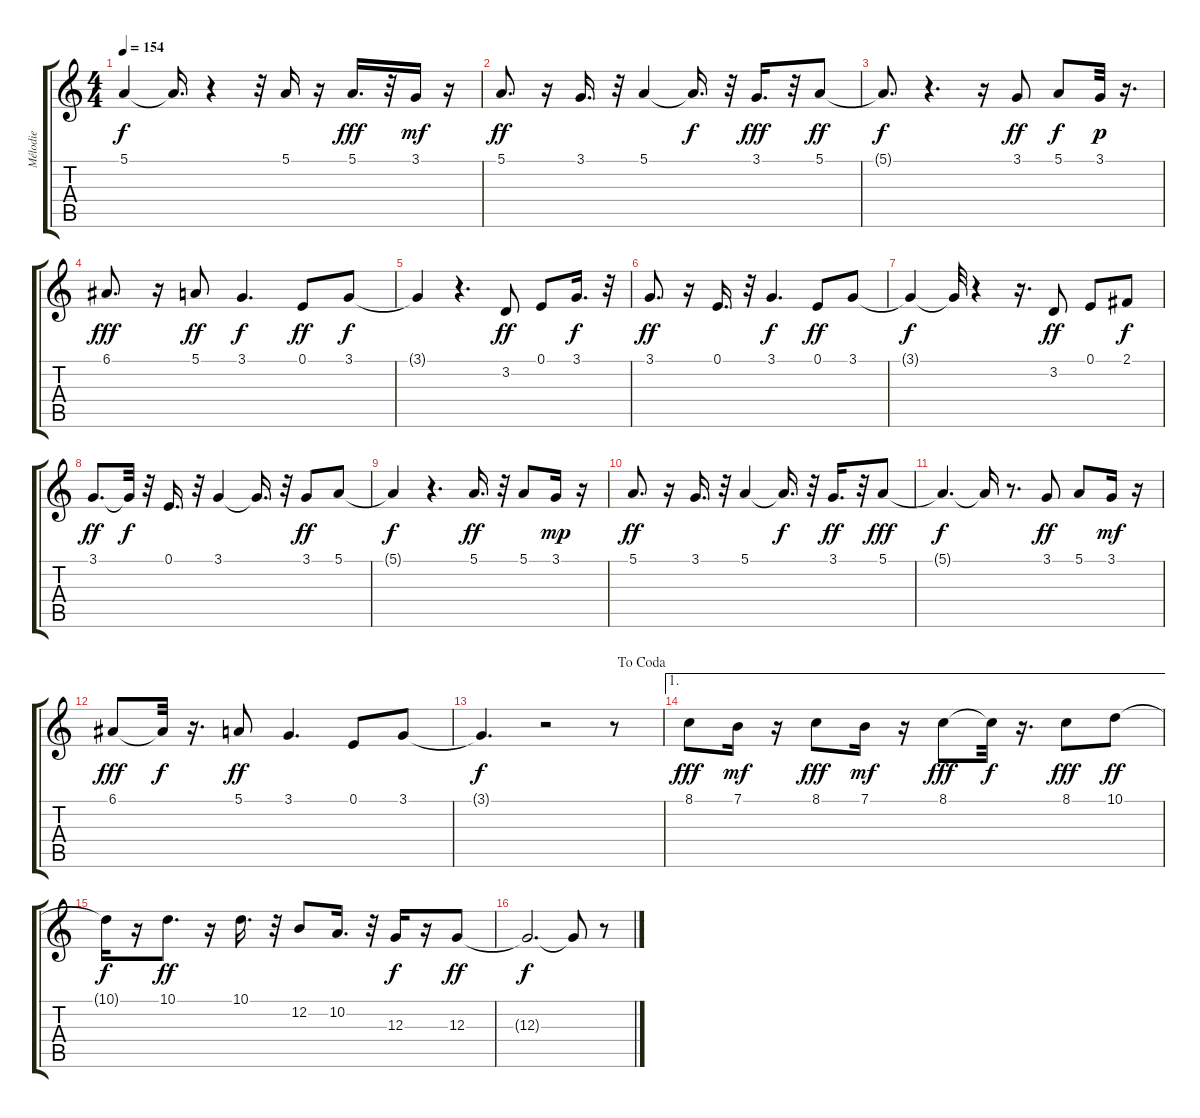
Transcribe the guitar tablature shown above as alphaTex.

\track ("Mélodie" "Mélodie") {instrument harmonica}
\staff {score tabs}
\tuning (E4 B3 G3 D3 A2 E2) {hide}
\ts (4 4)
\tempo 154
\clef g2
\ks c
5.1{t}.4{dy f} 5.1{t}.16{d} r.4 r.32 5.1.16 r.16 5.1.16{d dy fff} r.32 3.1.16{dy mf} r.16 |
5.1.8{d dy ff} r.16 3.1.16{d} r.32 5.1.4 5.1{t}.16{d dy f} r.32 3.1.16{d dy fff} r.32 5.1.8{dy ff} |
5.1{t}.8{d dy f} r.4{d} r.16 3.1.8{dy ff} 5.1.8{dy f} 3.1.32{dy p} r.16{d} |
6.1.8{d dy fff} r.16 5.1.8{dy ff} 3.1.4{d dy f} 0.1.8{dy ff} 3.1.8{dy f} |
3.1{t}.4 r.4{d} 3.2.8{dy ff} 0.1.8 3.1.16{d dy f} r.32 |
3.1.8{d dy ff} r.16 0.1.16{d} r.32 3.1.4{d dy f} 0.1.8{dy ff} 3.1.8 |
3.1{t}.4{dy f} 3.1{t}.32 r.4 r.16{d} 3.2.8{dy ff} 0.1.8 2.1.8{dy f} |
3.1.8{d dy ff} 3.1{t}.32{dy f} r.32 0.1.16{d} r.32 3.1.4 3.1{t}.16{d} r.32 3.1.8{dy ff} 5.1.8 |
5.1{t}.4{dy f} r.4{d} 5.1.16{d dy ff} r.32 5.1.8 3.1.16{dy mp} r.16 |
5.1.8{d dy ff} r.16 3.1.16{d} r.32 5.1.4 5.1{t}.16{d dy f} r.32 3.1.16{d dy ff} r.32 5.1.8{dy fff} |
5.1{t}.4{d dy f} 5.1{t}.16 r.8{d} 3.1.8{dy ff} 5.1.8 3.1.16{dy mf} r.16 |
6.1.8{dy fff} 6.1{t}.32{dy f} r.16{d} 5.1.8{dy ff} 3.1.4{d} 0.1.8 3.1.8 |
\jump dacoda
3.1{t}.4{d dy f} r.2 r.8 |
\ae 1
8.1.8{dy fff} 7.1.16{dy mf} r.16 8.1.8{dy fff} 7.1.16{dy mf} r.16 8.1.8{dy fff} 8.1{t}.32{dy f} r.16{d} 8.1.8{dy fff} 10.1.8{dy ff} |
10.1{t}.16{dy f} r.16 10.1.8{d dy ff} r.16 10.1.16{d} r.32 12.2.8 10.2.16{d} r.32 12.3.16{dy f} r.16 12.3.8{dy ff} |
12.3{t}.2{d dy f} 12.3{t}.8 r.8
